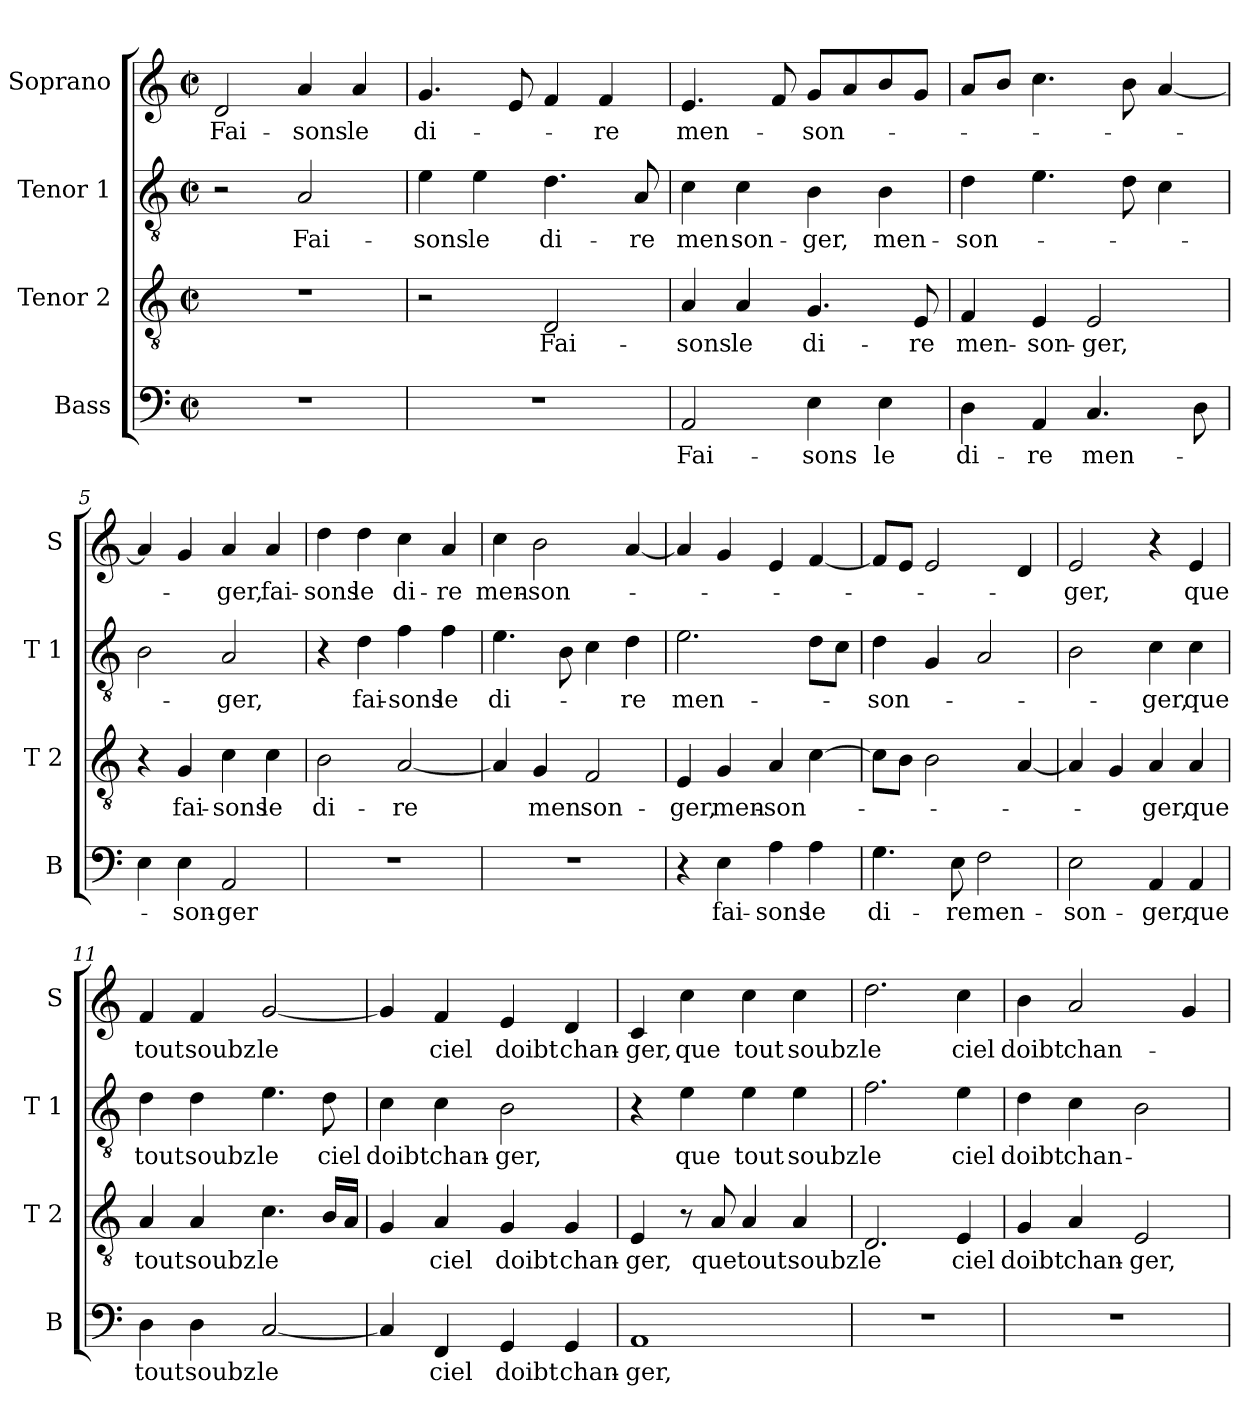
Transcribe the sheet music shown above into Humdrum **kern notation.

**kern	**text	**kern	**text	**kern	**text	**kern	**text
*part4	*part4	*part3	*part3	*part2	*part2	*part1	*part1
*staff4	*staff4	*staff3	*staff3	*staff2	*staff2	*staff1	*staff1
*I"Bass	*	*I"Tenor 2	*	*I"Tenor 1	*	*I"Soprano	*
*I'B	*	*I'T 2	*	*I'T 1	*	*I'S	*
*clefF4	*	*clefGv2	*	*clefGv2	*	*clefG2	*
*k[]	*	*k[]	*	*k[]	*	*k[]	*
*C:	*	*C:	*	*C:	*	*C:	*
*M2/2	*	*M2/2	*	*M2/2	*	*M2/2	*
*met(c|)	*	*met(c|)	*	*met(c|)	*	*met(c|)	*
=1	=1	=1	=1	=1	=1	=1	=1
!	!	!	!	!	!	!	!LO:LY:b
1r	.	1r	.	2r	.	2d/	Fai-
!	!	!	!	!	!LO:LY:b	!	!LO:LY:b
.	.	.	.	2A/	Fai-	4a/	-sons
!	!	!	!	!	!	!	!LO:LY:b
.	.	.	.	.	.	4a/	le
=2	=2	=2	=2	=2	=2	=2	=2
!	!	!	!	!	!LO:LY:b	!	!LO:LY:b
1r	.	2r	.	4e\	-sons	4.g/	di-
!	!	!	!	!	!LO:LY:b	!	!
.	.	.	.	4e\	le	.	.
.	.	.	.	.	.	8e/	.
!	!	!	!LO:LY:b	!	!LO:LY:b	!	!
.	.	2D/	Fai-	4.d\	di-	4f/	.
!	!	!	!	!	!	!	!LO:LY:b
.	.	.	.	.	.	4f/	-re
!	!	!	!	!	!LO:LY:b	!	!
.	.	.	.	8A/	-re	.	.
=3	=3	=3	=3	=3	=3	=3	=3
!	!LO:LY:b	!	!LO:LY:b	!	!LO:LY:b	!	!LO:LY:b
2AA/	Fai-	4A/	-sons	4c\	men	4.e/	men-
!	!	!	!LO:LY:b	!	!LO:LY:b	!	!
.	.	4A/	le	4c\	son-	.	.
.	.	.	.	.	.	8f/	.
!	!LO:LY:b	!	!LO:LY:b	!	!LO:LY:b	!	!LO:LY:b
4E\	-sons	4.G/	di-	4B\	-ger,	8g/L	-son-
.	.	.	.	.	.	8a/	.
!	!LO:LY:b	!	!	!	!LO:LY:b	!	!
4E\	le	.	.	4B\	men-	8b/	.
!	!	!	!LO:LY:b	!	!	!	!
.	.	8E/	-re	.	.	8g/J	.
=4	=4	=4	=4	=4	=4	=4	=4
!	!LO:LY:b	!	!LO:LY:b	!	!LO:LY:b	!	!
4D\	di-	4F/	men-	4d\	-son-	8a/L	.
.	.	.	.	.	.	8b/J	.
!	!LO:LY:b	!	!LO:LY:b	!	!	!	!
4AA/	-re	4E/	-son-	4.e\	.	4.cc\	.
!	!LO:LY:b	!	!LO:LY:b	!	!	!	!
4.C/	men-	2E/	-ger,	.	.	.	.
.	.	.	.	8d\	.	8b\	.
.	.	.	.	4c\	.	[4a/	.
8D\	.	.	.	.	.	.	.
=5	=5	=5	=5	=5	=5	=5	=5
4E\	.	4r	.	2B\	.	4a/]	.
!	!LO:LY:b	!	!LO:LY:b	!	!	!	!
4E\	-son-	4G/	fai-	.	.	4g/	.
!	!LO:LY:b	!	!LO:LY:b	!	!LO:LY:b	!	!LO:LY:b
2AA/	-ger	4c\	-sons	2A/	-ger,	4a/	-ger,
!	!	!	!LO:LY:b	!	!	!	!LO:LY:b
.	.	4c\	le	.	.	4a/	fai-
!!LO:LB:g=z
=6	=6	=6	=6	=6	=6	=6	=6
!	!	!	!LO:LY:b	!	!	!	!LO:LY:b
1r	.	2B\	di-	4r	.	4dd\	-sons
!	!	!	!	!	!LO:LY:b	!	!LO:LY:b
.	.	.	.	4d\	fai-	4dd\	le
!	!	!	!LO:LY:b	!	!LO:LY:b	!	!LO:LY:b
.	.	[2A/	-re	4f\	-sons	4cc\	di-
!	!	!	!	!	!LO:LY:b	!	!LO:LY:b
.	.	.	.	4f\	le	4a/	-re
=7	=7	=7	=7	=7	=7	=7	=7
!	!	!	!	!	!LO:LY:b	!	!LO:LY:b
1r	.	4A/]	.	4.e\	di-	4cc\	men-
!	!	!	!LO:LY:b	!	!	!	!LO:LY:b
.	.	4G/	men	.	.	2b\	-son-
.	.	.	.	8B\	.	.	.
!	!	!	!LO:LY:b	!	!	!	!
.	.	2F/	son-	4c\	.	.	.
!	!	!	!	!	!LO:LY:b	!	!
.	.	.	.	4d\	-re	[4a/	.
=8	=8	=8	=8	=8	=8	=8	=8
!	!	!	!LO:LY:b	!	!LO:LY:b	!	!
4r	.	4E/	-ger,	2.e\	men-	4a/]	.
!	!LO:LY:b	!	!LO:LY:b	!	!	!	!
4E\	fai-	4G/	men-	.	.	4g/	.
!	!LO:LY:b	!	!LO:LY:b	!	!	!	!
4A\	-sons	4A/	-son-	.	.	4e/	.
!	!LO:LY:b	!	!	!	!	!	!
4A\	le	[4c\	.	8d\L	.	[4f/	.
.	.	.	.	8c\J	.	.	.
=9	=9	=9	=9	=9	=9	=9	=9
!	!LO:LY:b	!	!	!	!LO:LY:b	!	!
4.G\	di-	8c\L]	.	4d\	-son-	8f/L]	.
.	.	8B\J	.	.	.	8e/J	.
.	.	2B\	.	4G/	.	2e/	.
!	!LO:LY:b	!	!	!	!	!	!
8E\	-re	.	.	.	.	.	.
!	!LO:LY:b	!	!	!	!	!	!
2F\	men-	.	.	2A/	.	.	.
.	.	[4A/	.	.	.	4d/	.
=10	=10	=10	=10	=10	=10	=10	=10
!	!LO:LY:b	!	!	!	!	!	!LO:LY:b
2E\	-son-	4A/]	.	2B\	.	2e/	-ger,
.	.	4G/	.	.	.	.	.
!	!LO:LY:b	!	!LO:LY:b	!	!LO:LY:b	!	!
4AA/	-ger,	4A/	-ger,	4c\	-ger,	4r	.
!	!LO:LY:b	!	!LO:LY:b	!	!LO:LY:b	!	!LO:LY:b
4AA/	que	4A/	que	4c\	que	4e/	que
!!LO:PB:g=z
=11	=11	=11	=11	=11	=11	=11	=11
!	!LO:LY:b	!	!LO:LY:b	!	!LO:LY:b	!	!LO:LY:b
4D\	tout	4A/	tout	4d\	tout	4f/	tout
!	!LO:LY:b	!	!LO:LY:b	!	!LO:LY:b	!	!LO:LY:b
4D\	soubz	4A/	soubz	4d\	soubz	4f/	soubz
!	!LO:LY:b	!	!LO:LY:b	!	!LO:LY:b	!	!LO:LY:b
[2C/	le	4.c\	le	4.e\	le	[2g/	le
!	!	!	!	!	!LO:LY:b	!	!
.	.	16B/LL	.	8d\	ciel	.	.
.	.	16A/JJ	.	.	.	.	.
=12	=12	=12	=12	=12	=12	=12	=12
!	!	!	!	!	!LO:LY:b	!	!
4C/]	.	4G/	.	4c\	doibt	4g/]	.
!	!LO:LY:b	!	!LO:LY:b	!	!LO:LY:b	!	!LO:LY:b
4FF/	ciel	4A/	ciel	4c\	chan-	4f/	ciel
!	!LO:LY:b	!	!LO:LY:b	!	!LO:LY:b	!	!LO:LY:b
4GG/	doibt	4G/	doibt	2B\	-ger,	4e/	doibt
!	!LO:LY:b	!	!LO:LY:b	!	!	!	!LO:LY:b
4GG/	chan-	4G/	chan-	.	.	4d/	chan-
=13	=13	=13	=13	=13	=13	=13	=13
!	!LO:LY:b	!	!LO:LY:b	!	!	!	!LO:LY:b
1AA	-ger,	4E/	-ger,	4r	.	4c/	-ger,
!	!	!	!	!	!LO:LY:b	!	!LO:LY:b
.	.	8r	.	4e\	que	4cc\	que
!	!	!	!LO:LY:b	!	!	!	!
.	.	8A/	que	.	.	.	.
!	!	!	!LO:LY:b	!	!LO:LY:b	!	!LO:LY:b
.	.	4A/	tout	4e\	tout	4cc\	tout
!	!	!	!LO:LY:b	!	!LO:LY:b	!	!LO:LY:b
.	.	4A/	soubz	4e\	soubz	4cc\	soubz
=14	=14	=14	=14	=14	=14	=14	=14
!	!	!	!LO:LY:b	!	!LO:LY:b	!	!LO:LY:b
1r	.	2.D/	le	2.f\	le	2.dd\	le
!	!	!	!LO:LY:b	!	!LO:LY:b	!	!LO:LY:b
.	.	4E/	ciel	4e\	ciel	4cc\	ciel
=15	=15	=15	=15	=15	=15	=15	=15
!	!	!	!LO:LY:b	!	!LO:LY:b	!	!LO:LY:b
1r	.	4G/	doibt	4d\	doibt	4b\	doibt
!	!	!	!LO:LY:b	!	!LO:LY:b	!	!LO:LY:b
.	.	4A/	chan-	4c\	chan-	2a/	chan-
!	!	!	!LO:LY:b	!	!	!	!
.	.	2E/	-ger,	2B\	.	.	.
.	.	.	.	.	.	4g/	.
=	=	=	=	=	=	=	=
*-	*-	*-	*-	*-	*-	*-	*-
